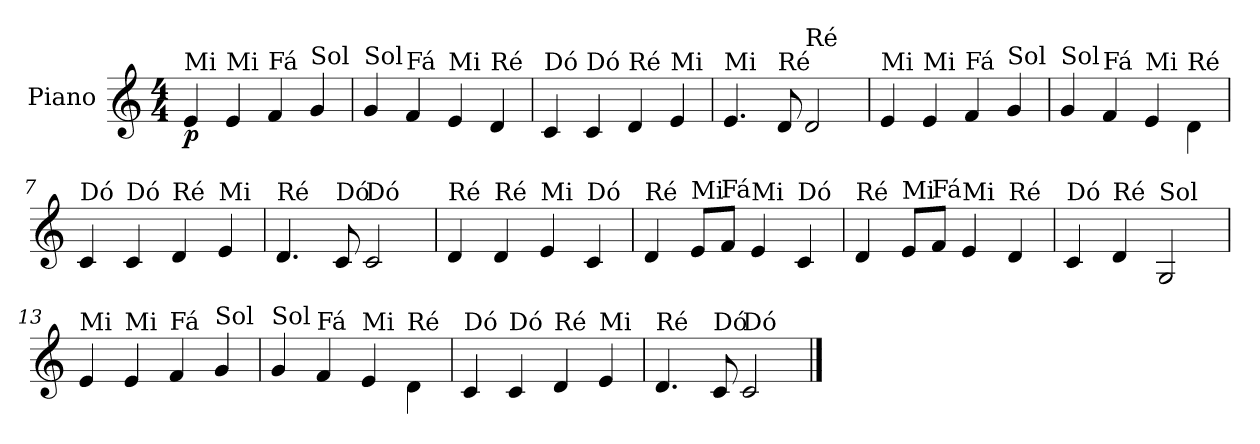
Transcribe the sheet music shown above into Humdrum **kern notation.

**kern	**dynam
*part1	*part1
*staff1	*staff1
*I"Piano	*
*I'Pno.	*
*clefG2	*
*k[]	*
*M4/4	*
*MM120	*
=1	=1
!LO:TX:a:t=Mi	!
!	!LO:DY:b
4ei/	p
!LO:TX:a:t=Mi	!
4ei/	.
!LO:TX:a:t=Fá	!
4fj/	.
!LO:TX:a:t=Sol	!
4gZ/	.
=2	=2
!LO:TX:a:t=Sol	!
4gZ/	.
!LO:TX:a:t=Fá	!
4fj/	.
!LO:TX:a:t=Mi	!
4ei/	.
!LO:TX:a:t=Ré	!
4dV/	.
=3	=3
!LO:TX:a:t=Dó	!
4cN/	.
!LO:TX:a:t=Dó	!
4cN/	.
!LO:TX:a:t=Ré	!
4dV/	.
!LO:TX:a:t=Mi	!
4ei/	.
=4	=4
!LO:TX:a:t=Mi	!
4.ei/	.
!LO:TX:a:t=Ré	!
8dV/	.
!LO:TX:a:t=Ré	!
2dV/	.
!!LO:LB:g=z
=5	=5
!LO:TX:a:t=Mi	!
4ei/	.
!LO:TX:a:t=Mi	!
4ei/	.
!LO:TX:a:t=Fá	!
4fj/	.
!LO:TX:a:t=Sol	!
4gZ/	.
=6	=6
!LO:TX:a:t=Sol	!
4gZ/	.
!LO:TX:a:t=Fá	!
4fj/	.
!LO:TX:a:t=Mi	!
4ei/	.
!LO:TX:a:t=Ré	!
4dV\	.
=7	=7
!LO:TX:a:t=Dó	!
4cN/	.
!LO:TX:a:t=Dó	!
4cN/	.
!LO:TX:a:t=Ré	!
4dV/	.
!LO:TX:a:t=Mi	!
4ei/	.
=8	=8
!LO:TX:a:t=Ré	!
4.dV/	.
!LO:TX:a:t=Dó	!
8cN/	.
!LO:TX:a:t=Dó	!
2cN/	.
!!LO:LB:g=z
=9	=9
!LO:TX:a:t=Ré	!
4dV/	.
!LO:TX:a:t=Ré	!
4dV/	.
!LO:TX:a:t=Mi	!
4ei/	.
!LO:TX:a:t=Dó	!
4cN/	.
=10	=10
!LO:TX:a:t=Ré	!
4dV/	.
!LO:TX:a:t=Mi	!
8ei/L	.
!LO:TX:a:t=Fá	!
8fj/J	.
!LO:TX:a:t=Mi	!
4ei/	.
!LO:TX:a:t=Dó	!
4cN/	.
=11	=11
!LO:TX:a:t=Ré	!
4dV/	.
!LO:TX:a:t=Mi	!
8ei/L	.
!LO:TX:a:t=Fá	!
8fj/J	.
!LO:TX:a:t=Mi	!
4ei/	.
!LO:TX:a:t=Ré	!
4dV/	.
=12	=12
!LO:TX:a:t=Dó	!
4cN/	.
!LO:TX:a:t=Ré	!
4dV/	.
!LO:TX:a:t=Sol	!
2GZ/	.
!!LO:LB:g=z
=13	=13
!LO:TX:a:t=Mi	!
4ei/	.
!LO:TX:a:t=Mi	!
4ei/	.
!LO:TX:a:t=Fá	!
4fj/	.
!LO:TX:a:t=Sol	!
4gZ/	.
=14	=14
!LO:TX:a:t=Sol	!
4gZ/	.
!LO:TX:a:t=Fá	!
4fj/	.
!LO:TX:a:t=Mi	!
4ei/	.
!LO:TX:a:t=Ré	!
4dV\	.
=15	=15
!LO:TX:a:t=Dó	!
4cN/	.
!LO:TX:a:t=Dó	!
4cN/	.
!LO:TX:a:t=Ré	!
4dV/	.
!LO:TX:a:t=Mi	!
4ei/	.
=16	=16
!LO:TX:a:t=Ré	!
4.dV/	.
!LO:TX:a:t=Dó	!
8cN/	.
!LO:TX:a:t=Dó	!
2cN/	.
==	==
*-	*-
